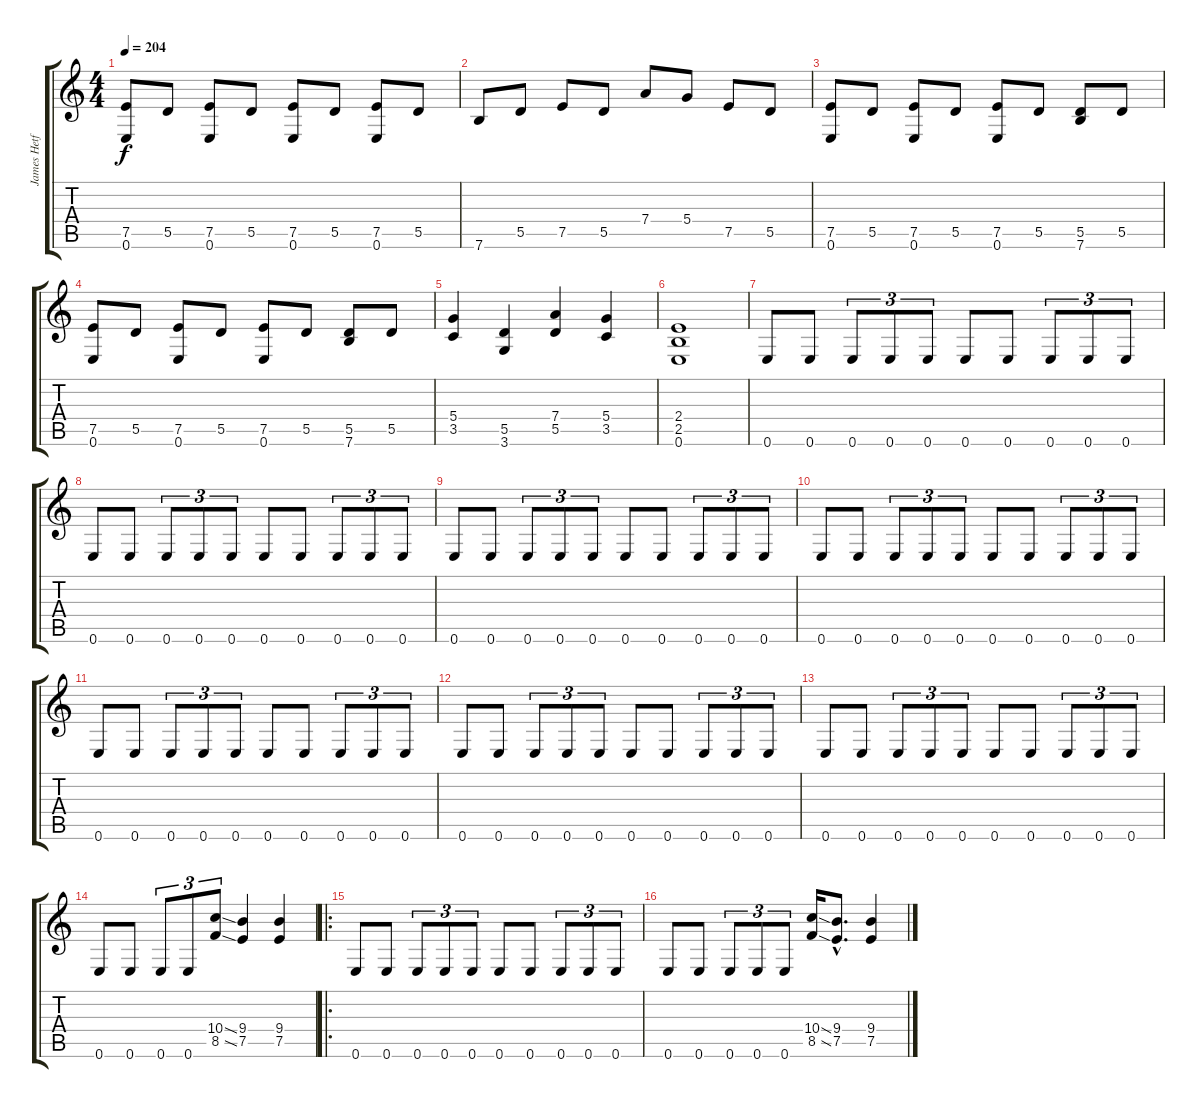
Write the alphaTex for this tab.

\track ("James Hetfield (Guitar 1)" "James Hetf") {instrument distortionguitar}
\staff {score tabs}
\tuning (E4 B3 G3 D3 A2 E2) {hide}
\ts (4 4)
\tempo 204
\clef g2
\ks c
(7.5 0.6).8{dy f} 5.5.8 (7.5 0.6).8 5.5.8 (7.5 0.6).8 5.5.8 (7.5 0.6).8 5.5.8 |
7.6.8 5.5.8 7.5.8 5.5.8 7.4.8 5.4.8 7.5.8 5.5.8 |
(7.5 0.6).8 5.5.8 (7.5 0.6).8 5.5.8 (7.5 0.6).8 5.5.8 (5.5 7.6).8 5.5.8 |
(7.5 0.6).8 5.5.8 (7.5 0.6).8 5.5.8 (7.5 0.6).8 5.5.8 (5.5 7.6).8 5.5.8 |
(5.4 3.5).4 (5.5 3.6).4 (7.4 5.5).4 (5.4 3.5).4 |
(2.4 2.5 0.6).1 |
0.6.8 0.6.8 0.6.8{tu (3 2)} 0.6.8{tu (3 2)} 0.6.8{tu (3 2)} 0.6.8 0.6.8 0.6.8{tu (3 2)} 0.6.8{tu (3 2)} 0.6.8{tu (3 2)} |
0.6.8 0.6.8 0.6.8{tu (3 2)} 0.6.8{tu (3 2)} 0.6.8{tu (3 2)} 0.6.8 0.6.8 0.6.8{tu (3 2)} 0.6.8{tu (3 2)} 0.6.8{tu (3 2)} |
0.6.8 0.6.8 0.6.8{tu (3 2)} 0.6.8{tu (3 2)} 0.6.8{tu (3 2)} 0.6.8 0.6.8 0.6.8{tu (3 2)} 0.6.8{tu (3 2)} 0.6.8{tu (3 2)} |
0.6.8 0.6.8 0.6.8{tu (3 2)} 0.6.8{tu (3 2)} 0.6.8{tu (3 2)} 0.6.8 0.6.8 0.6.8{tu (3 2)} 0.6.8{tu (3 2)} 0.6.8{tu (3 2)} |
0.6.8 0.6.8 0.6.8{tu (3 2)} 0.6.8{tu (3 2)} 0.6.8{tu (3 2)} 0.6.8 0.6.8 0.6.8{tu (3 2)} 0.6.8{tu (3 2)} 0.6.8{tu (3 2)} |
0.6.8 0.6.8 0.6.8{tu (3 2)} 0.6.8{tu (3 2)} 0.6.8{tu (3 2)} 0.6.8 0.6.8 0.6.8{tu (3 2)} 0.6.8{tu (3 2)} 0.6.8{tu (3 2)} |
0.6.8 0.6.8 0.6.8{tu (3 2)} 0.6.8{tu (3 2)} 0.6.8{tu (3 2)} 0.6.8 0.6.8 0.6.8{tu (3 2)} 0.6.8{tu (3 2)} 0.6.8{tu (3 2)} |
0.6.8 0.6.8 0.6.8{tu (3 2)} 0.6.8{tu (3 2)} (10.4{ss} 8.5{ss}).8{tu (3 2)} (9.4 7.5).4 (9.4 7.5).4 |
\ro
0.6.8 0.6.8 0.6.8{tu (3 2)} 0.6.8{tu (3 2)} 0.6.8{tu (3 2)} 0.6.8 0.6.8 0.6.8{tu (3 2)} 0.6.8{tu (3 2)} 0.6.8{tu (3 2)} |
0.6.8 0.6.8 0.6.8{tu (3 2)} 0.6.8{tu (3 2)} 0.6.8{tu (3 2)} (10.4{ss} 8.5{ss}).16 (9.4{hac} 7.5{hac}).8{d} (9.4 7.5).4
